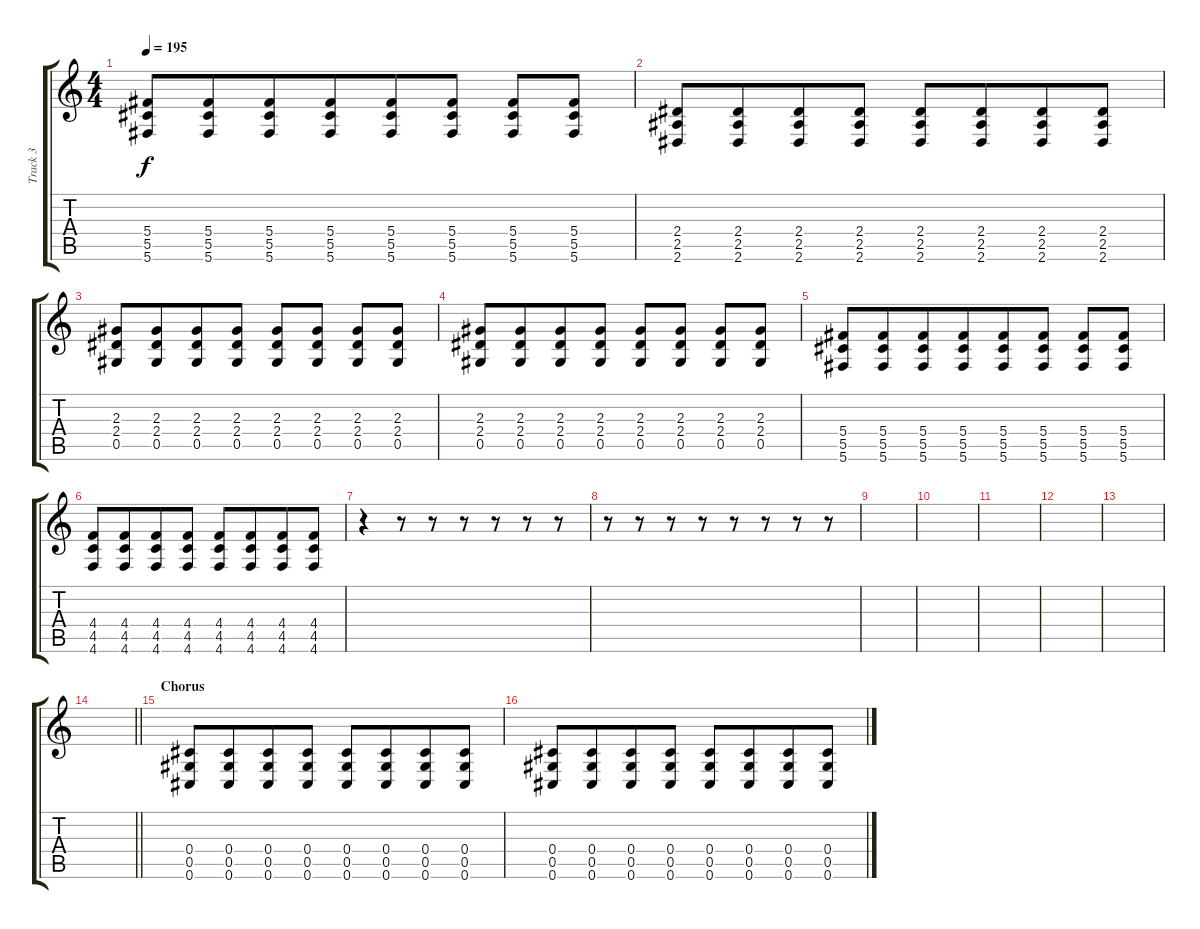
\track ("Track 3" "Track 3") {instrument distortionguitar}
\staff {score tabs}
\tuning (Eb4 Bb3 Gb3 Db3 Ab2 Db2) {hide}
\ts (4 4)
\tempo 195
\clef g2
\ks c
(5.4 5.5 5.6).8{dy f} (5.4 5.5 5.6).8{beam merge} (5.4 5.5 5.6).8 (5.4 5.5 5.6).8{beam merge} (5.4 5.5 5.6).8 (5.4 5.5 5.6).8 (5.4 5.5 5.6).8 (5.4 5.5 5.6).8 |
(2.4 2.5 2.6).8{beam merge} (2.4 2.5 2.6).8{beam merge} (2.4 2.5 2.6).8 (2.4 2.5 2.6).8 (2.4 2.5 2.6).8 (2.4 2.5 2.6).8{beam merge} (2.4 2.5 2.6).8 (2.4 2.5 2.6).8 |
(2.3 2.4 0.5).8{beam merge} (2.3 2.4 0.5).8{beam merge} (2.3 2.4 0.5).8 (2.3 2.4 0.5).8 (2.3 2.4 0.5).8 (2.3 2.4 0.5).8 (2.3 2.4 0.5).8 (2.3 2.4 0.5).8 |
(2.3 2.4 0.5).8{beam merge} (2.3 2.4 0.5).8{beam merge} (2.3 2.4 0.5).8 (2.3 2.4 0.5).8 (2.3 2.4 0.5).8 (2.3 2.4 0.5).8 (2.3 2.4 0.5).8 (2.3 2.4 0.5).8 |
(5.4 5.5 5.6).8 (5.4 5.5 5.6).8{beam merge} (5.4 5.5 5.6).8 (5.4 5.5 5.6).8{beam merge} (5.4 5.5 5.6).8 (5.4 5.5 5.6).8 (5.4 5.5 5.6).8 (5.4 5.5 5.6).8 |
(4.4 4.5 4.6).8{beam merge} (4.4 4.5 4.6).8{beam merge} (4.4 4.5 4.6).8 (4.4 4.5 4.6).8 (4.4 4.5 4.6).8 (4.4 4.5 4.6).8{beam merge} (4.4 4.5 4.6).8 (4.4 4.5 4.6).8 |
r.4{beam merge} r.8{beam merge} r.8{beam merge} r.8 r.8 r.8 r.8 |
r.8{beam merge} r.8 r.8 r.8{beam merge} r.8{beam merge} r.8 r.8 r.8 |
|
|
|
|
|
\barLineRight lightlight
|
\section ("" "Chorus")
(0.4 0.5 0.6).8 (0.4 0.5 0.6).8{beam merge} (0.4 0.5 0.6).8{beam merge} (0.4 0.5 0.6).8 (0.4 0.5 0.6).8{beam merge} (0.4 0.5 0.6).8{beam merge} (0.4 0.5 0.6).8 (0.4 0.5 0.6).8 |
(0.4 0.5 0.6).8 (0.4 0.5 0.6).8{beam merge} (0.4 0.5 0.6).8{beam merge} (0.4 0.5 0.6).8 (0.4 0.5 0.6).8{beam merge} (0.4 0.5 0.6).8{beam merge} (0.4 0.5 0.6).8 (0.4 0.5 0.6).8
